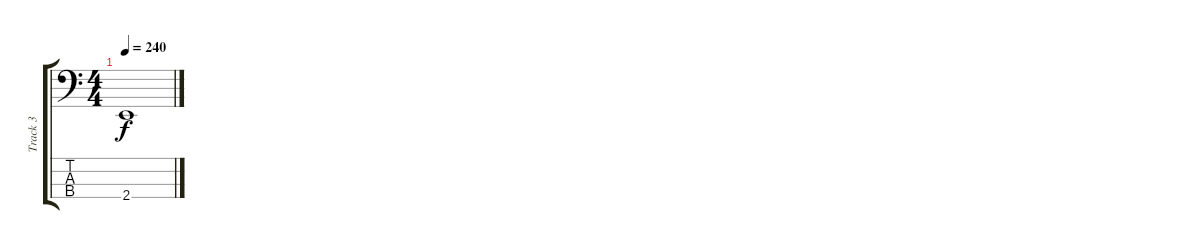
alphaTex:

\track ("Track 3" "Track 3") {instrument electricbasspick}
\staff {score tabs}
\tuning (G2 D2 A1 D1) {hide}
\ts (4 4)
\tempo 240
\clef f4
\ks c
2.4.1{dy f}
